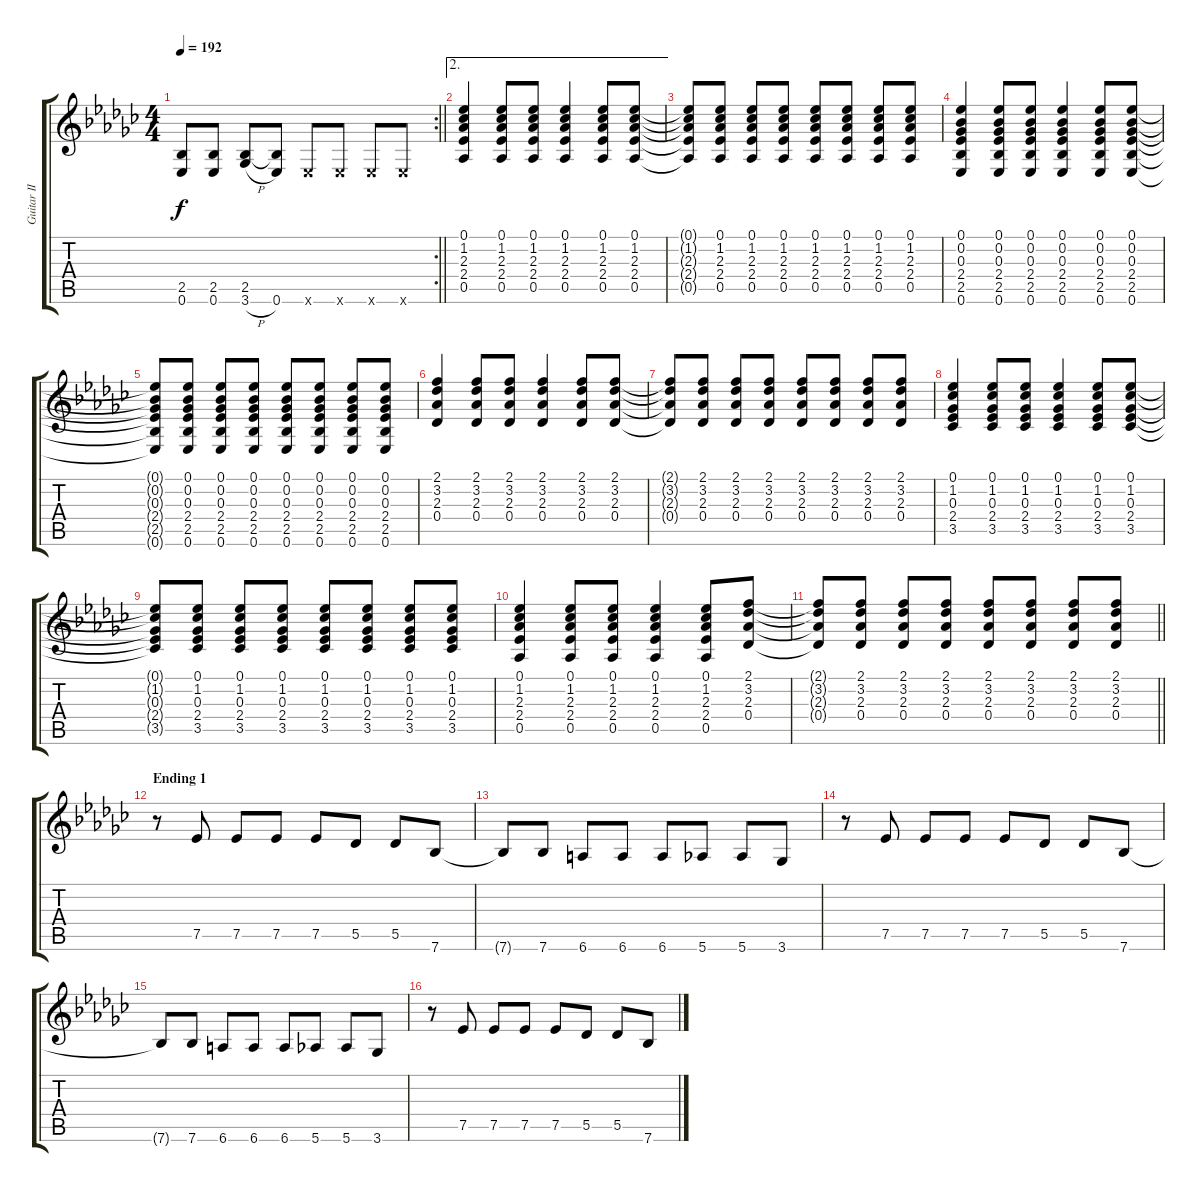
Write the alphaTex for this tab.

\track ("Guitar II" "Guitar II") {instrument distortionguitar}
\staff {score tabs}
\tuning (Eb4 Bb3 Gb3 Db3 Ab2 Eb2) {hide}
\rc 2
\ts (4 4)
\tempo 192
\clef g2
\barLineRight lightlight
\ks ebminor
(2.5{t} 0.6).8{dy f} (2.5 0.6).8 (2.5 3.6{h}).8 (2.5{t} 0.6).8 0.6{x}.8 0.6{x}.8 0.6{x}.8 0.6{x}.8 |
\ae 2
(0.1 1.2 2.3 2.4 0.5).4{instrument electricguitarjazz} (0.1 1.2 2.3 2.4 0.5).8 (0.1 1.2 2.3 2.4 0.5).8 (0.1 1.2 2.3 2.4 0.5).4 (0.1 1.2 2.3 2.4 0.5).8 (0.1 1.2 2.3 2.4 0.5).8 |
(0.1{t} 1.2{t} 2.3{t} 2.4{t} 0.5{t}).8 (0.1 1.2 2.3 2.4 0.5).8 (0.1 1.2 2.3 2.4 0.5).8 (0.1 1.2 2.3 2.4 0.5).8 (0.1 1.2 2.3 2.4 0.5).8 (0.1 1.2 2.3 2.4 0.5).8 (0.1 1.2 2.3 2.4 0.5).8 (0.1 1.2 2.3 2.4 0.5).8 |
(0.1 0.2 0.3 2.4 2.5 0.6).4 (0.1 0.2 0.3 2.4 2.5 0.6).8 (0.1 0.2 0.3 2.4 2.5 0.6).8 (0.1 0.2 0.3 2.4 2.5 0.6).4 (0.1 0.2 0.3 2.4 2.5 0.6).8 (0.1 0.2 0.3 2.4 2.5 0.6).8 |
(0.1{t} 0.2{t} 0.3{t} 2.4{t} 2.5{t} 0.6{t}).8 (0.1 0.2 0.3 2.4 2.5 0.6).8 (0.1 0.2 0.3 2.4 2.5 0.6).8 (0.1 0.2 0.3 2.4 2.5 0.6).8 (0.1 0.2 0.3 2.4 2.5 0.6).8 (0.1 0.2 0.3 2.4 2.5 0.6).8 (0.1 0.2 0.3 2.4 2.5 0.6).8 (0.1 0.2 0.3 2.4 2.5 0.6).8 |
(2.1 3.2 2.3 0.4).4 (2.1 3.2 2.3 0.4).8 (2.1 3.2 2.3 0.4).8 (2.1 3.2 2.3 0.4).4 (2.1 3.2 2.3 0.4).8 (2.1 3.2 2.3 0.4).8 |
(2.1{t} 3.2{t} 2.3{t} 0.4{t}).8 (2.1 3.2 2.3 0.4).8 (2.1 3.2 2.3 0.4).8 (2.1 3.2 2.3 0.4).8 (2.1 3.2 2.3 0.4).8 (2.1 3.2 2.3 0.4).8 (2.1 3.2 2.3 0.4).8 (2.1 3.2 2.3 0.4).8 |
(0.1 1.2 0.3 2.4 3.5).4 (0.1 1.2 0.3 2.4 3.5).8 (0.1 1.2 0.3 2.4 3.5).8 (0.1 1.2 0.3 2.4 3.5).4 (0.1 1.2 0.3 2.4 3.5).8 (0.1 1.2 0.3 2.4 3.5).8 |
(0.1{t} 1.2{t} 0.3{t} 2.4{t} 3.5{t}).8 (0.1 1.2 0.3 2.4 3.5).8 (0.1 1.2 0.3 2.4 3.5).8 (0.1 1.2 0.3 2.4 3.5).8 (0.1 1.2 0.3 2.4 3.5).8 (0.1 1.2 0.3 2.4 3.5).8 (0.1 1.2 0.3 2.4 3.5).8 (0.1 1.2 0.3 2.4 3.5).8 |
(0.1 1.2 2.3 2.4 0.5).4 (0.1 1.2 2.3 2.4 0.5).8 (0.1 1.2 2.3 2.4 0.5).8 (0.1 1.2 2.3 2.4 0.5).4 (0.1 1.2 2.3 2.4 0.5).8 (2.1 3.2 2.3 0.4).8 |
\barLineRight lightlight
(2.1{t} 3.2{t} 2.3{t} 0.4{t}).8 (2.1 3.2 2.3 0.4).8 (2.1 3.2 2.3 0.4).8 (2.1 3.2 2.3 0.4).8 (2.1 3.2 2.3 0.4).8 (2.1 3.2 2.3 0.4).8 (2.1 3.2 2.3 0.4).8 (2.1 3.2 2.3 0.4).8 |
\section ("" "Ending 1")
r.8 7.5.8 7.5.8 7.5.8 7.5.8 5.5.8 5.5.8 7.6.8 |
7.6{t}.8 7.6.8 6.6.8 6.6.8 6.6.8 5.6.8 5.6.8 3.6.8 |
r.8 7.5.8 7.5.8 7.5.8 7.5.8 5.5.8 5.5.8 7.6.8 |
7.6{t}.8 7.6.8 6.6.8 6.6.8 6.6.8 5.6.8 5.6.8 3.6.8 |
r.8 7.5.8 7.5.8 7.5.8 7.5.8 5.5.8 5.5.8 7.6.8
